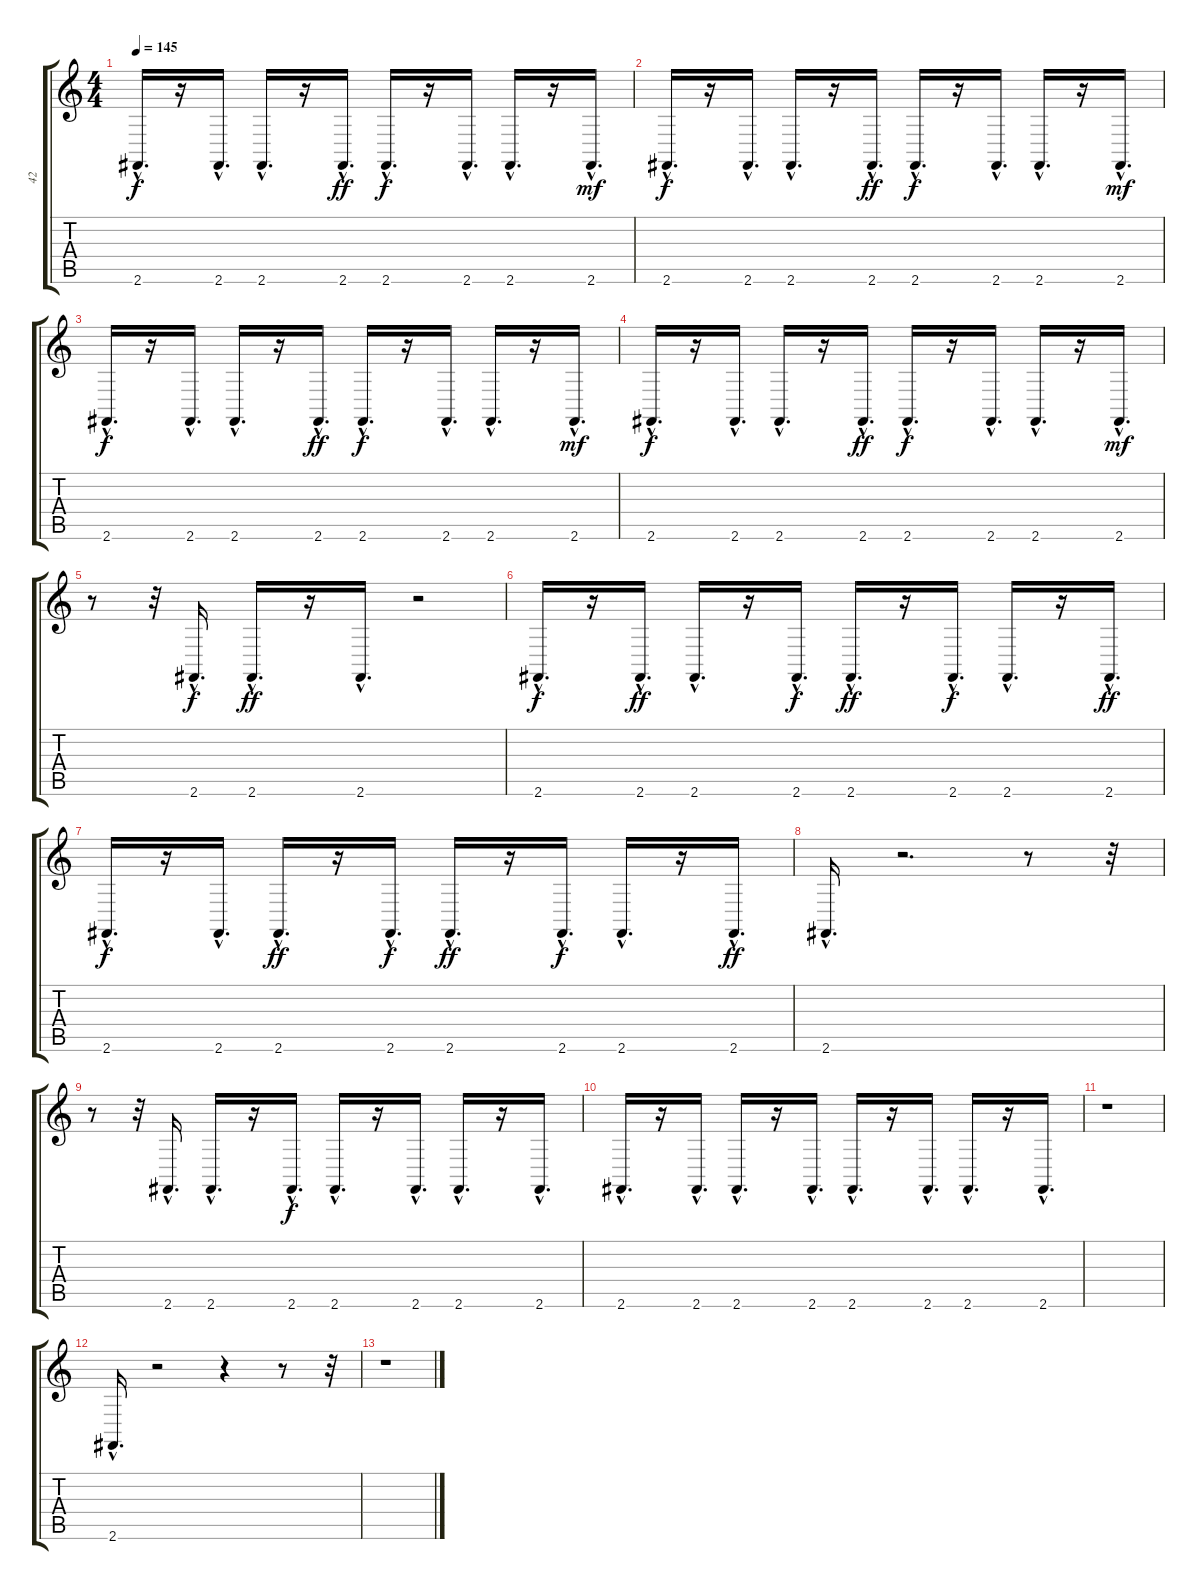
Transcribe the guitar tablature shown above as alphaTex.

\track ("42" "42") {instrument voiceoohs}
\staff {score tabs}
\tuning (E4 B3 G3 D3 A2 E2) {hide}
\ts (4 4)
\tempo 145
\clef g2
\ks c
2.6{hac}.16{d dy f} r.16 2.6{hac}.16{d} 2.6{hac}.16{d} r.16 2.6{hac}.16{d dy ff} 2.6{hac}.16{d dy f} r.16 2.6{hac}.16{d} 2.6{hac}.16{d} r.16 2.6{hac}.16{d dy mf} |
2.6{hac}.16{d dy f} r.16 2.6{hac}.16{d} 2.6{hac}.16{d} r.16 2.6{hac}.16{d dy ff} 2.6{hac}.16{d dy f} r.16 2.6{hac}.16{d} 2.6{hac}.16{d} r.16 2.6{hac}.16{d dy mf} |
2.6{hac}.16{d dy f} r.16 2.6{hac}.16{d} 2.6{hac}.16{d} r.16 2.6{hac}.16{d dy ff} 2.6{hac}.16{d dy f} r.16 2.6{hac}.16{d} 2.6{hac}.16{d} r.16 2.6{hac}.16{d dy mf} |
2.6{hac}.16{d dy f} r.16 2.6{hac}.16{d} 2.6{hac}.16{d} r.16 2.6{hac}.16{d dy ff} 2.6{hac}.16{d dy f} r.16 2.6{hac}.16{d} 2.6{hac}.16{d} r.16 2.6{hac}.16{d dy mf} |
r.8 r.32 2.6{hac}.16{d dy f} 2.6{hac}.16{d dy ff} r.16 2.6{hac}.16{d} r.2 |
2.6{hac}.16{d dy f} r.16 2.6{hac}.16{d dy ff} 2.6{hac}.16{d} r.16 2.6{hac}.16{d dy f} 2.6{hac}.16{d dy ff} r.16 2.6{hac}.16{d dy f} 2.6{hac}.16{d} r.16 2.6{hac}.16{d dy ff} |
2.6{hac}.16{d dy f} r.16 2.6{hac}.16{d} 2.6{hac}.16{d dy ff} r.16 2.6{hac}.16{d dy f} 2.6{hac}.16{d dy ff} r.16 2.6{hac}.16{d dy f} 2.6{hac}.16{d} r.16 2.6{hac}.16{d dy ff} |
2.6{hac}.16{d} r.2{d} r.8 r.32 |
r.8 r.32 2.6{hac}.16{d} 2.6{hac}.16{d} r.16 2.6{hac}.16{d dy f} 2.6{hac}.16{d} r.16 2.6{hac}.16{d} 2.6{hac}.16{d} r.16 2.6{hac}.16{d} |
2.6{hac}.16{d} r.16 2.6{hac}.16{d} 2.6{hac}.16{d} r.16 2.6{hac}.16{d} 2.6{hac}.16{d} r.16 2.6{hac}.16{d} 2.6{hac}.16{d} r.16 2.6{hac}.16{d} |
r.1 |
2.6{hac}.16{d} r.2 r.4 r.8 r.32 |
r.1
